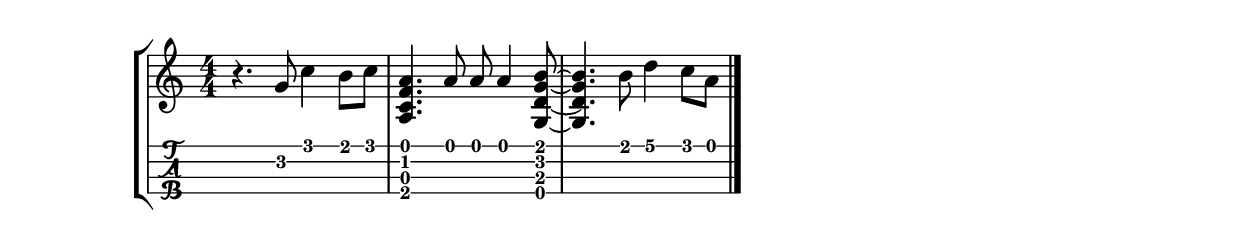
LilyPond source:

\version "2.18.2"
RH = #rightHandFinger

%--- Configuración ---%
\layout{
	\context {
		\TabStaff
		stringTunings = \stringTuning <g c' e' a'>
	}
}

%--- Introducción de las notas ---%
notas = \relative c' {

\numericTimeSignature

\time 4/4
	r4. g'8 c4 b8 c8 |
	<a, c f a>4. a'8 a8 a4 <g, d' g b>8~ |
	<g d' g b>4. b'8 d4 c8 a8
	\bar "|."
}

% acordes = \chordmode {
%    f2 d:m | bes c4 c:7 | f1 
% }

%--- Partitura ---%
\score {
	\new StaffGroup	
	<<
		% \new ChordNames \acordes
		\new Staff \notas
		\new TabStaff \notas
	>>
}
